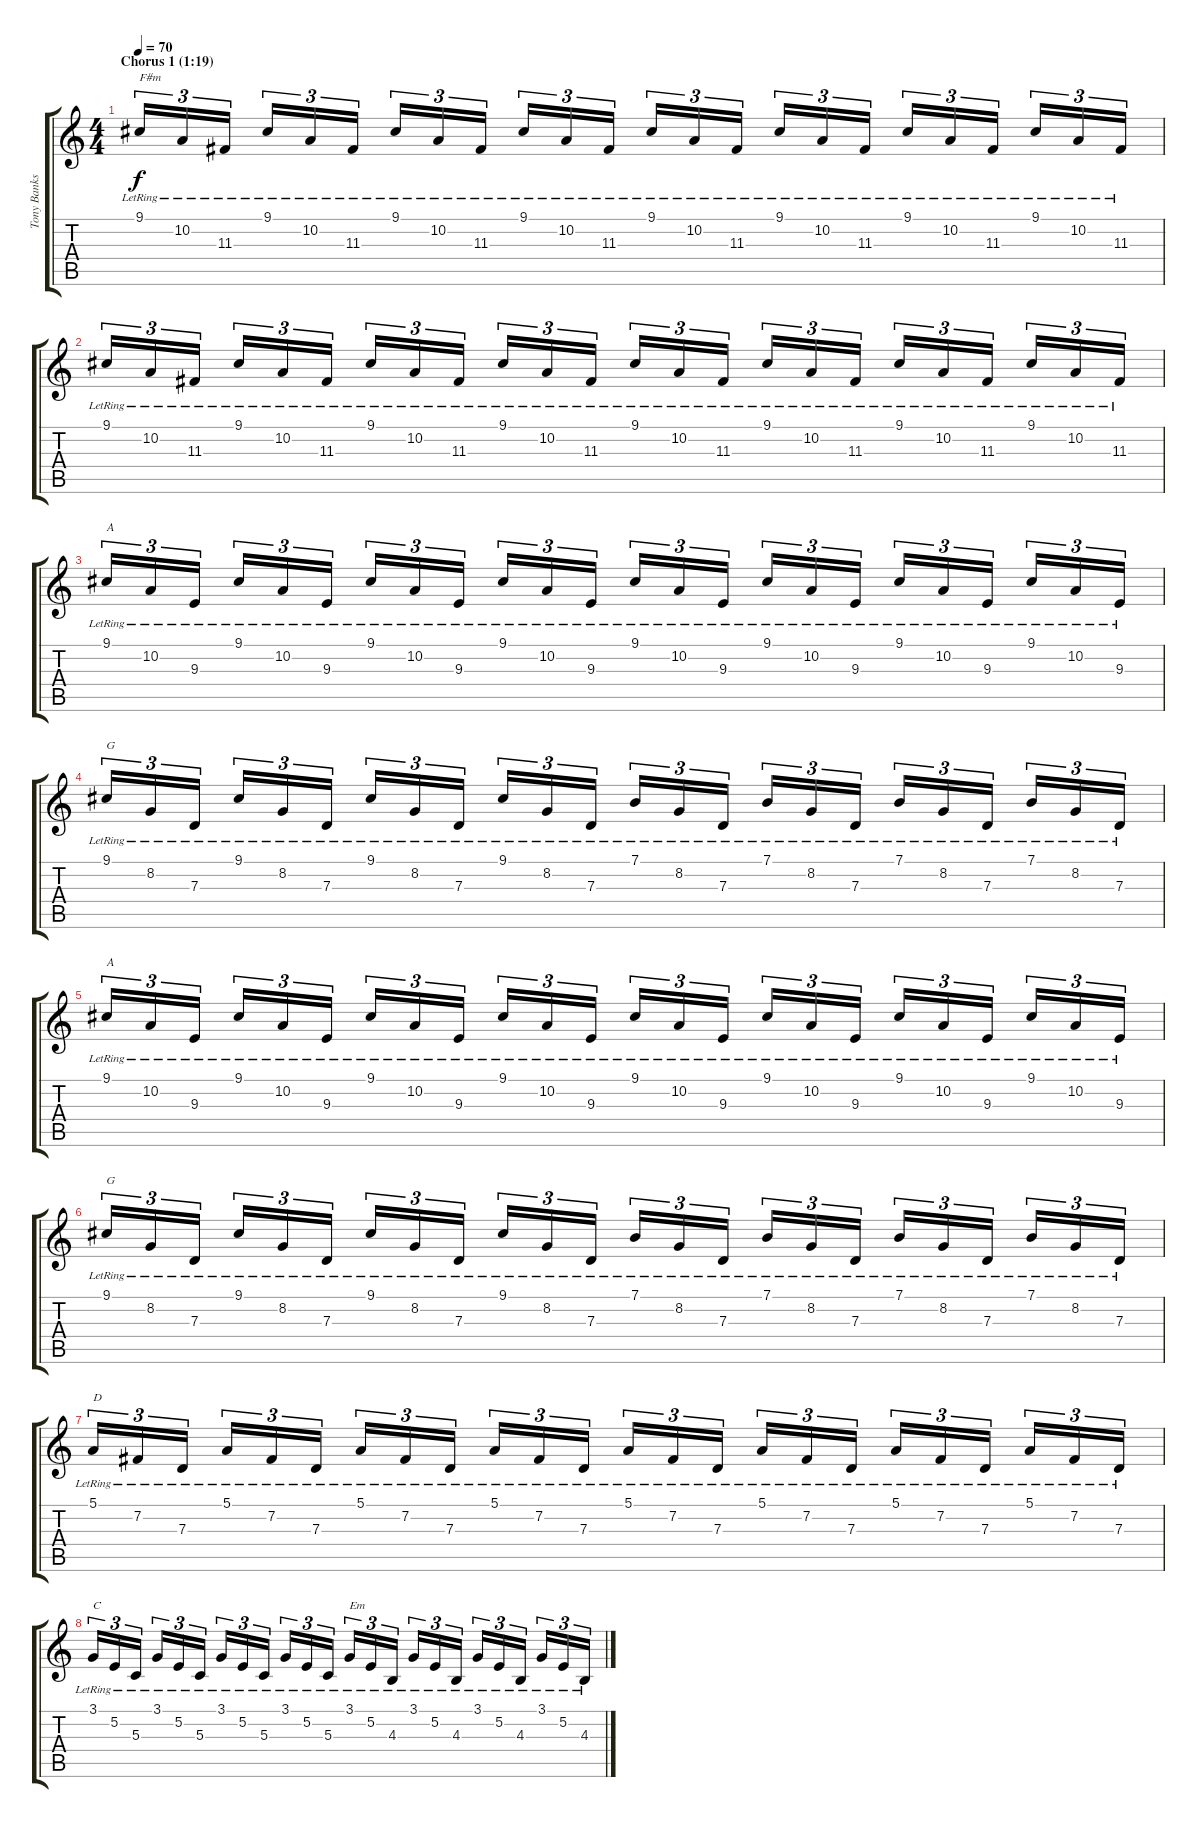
\track ("Tony Banks (keyboard)" "Tony Banks") {instrument electricpiano2}
\staff {score tabs}
\tuning (E4 B3 G3 D3 A2 E2) {hide}
\ts (4 4)
\section ("" "Chorus 1 (1:19)")
\tempo 70
\clef g2
\ks c
9.1{lr}.16{tu (3 2) txt "F#m" dy f} 10.2{lr}.16{tu (3 2)} 11.3{lr}.16{tu (3 2) beam splitsecondary} 9.1{lr}.16{tu (3 2)} 10.2{lr}.16{tu (3 2)} 11.3{lr}.16{tu (3 2)} 9.1{lr}.16{tu (3 2)} 10.2{lr}.16{tu (3 2)} 11.3{lr}.16{tu (3 2) beam splitsecondary} 9.1{lr}.16{tu (3 2)} 10.2{lr}.16{tu (3 2)} 11.3{lr}.16{tu (3 2)} 9.1{lr}.16{tu (3 2)} 10.2{lr}.16{tu (3 2)} 11.3{lr}.16{tu (3 2) beam splitsecondary} 9.1{lr}.16{tu (3 2)} 10.2{lr}.16{tu (3 2)} 11.3{lr}.16{tu (3 2)} 9.1{lr}.16{tu (3 2)} 10.2{lr}.16{tu (3 2)} 11.3{lr}.16{tu (3 2) beam splitsecondary} 9.1{lr}.16{tu (3 2)} 10.2{lr}.16{tu (3 2)} 11.3{lr}.16{tu (3 2)} |
9.1{lr}.16{tu (3 2)} 10.2{lr}.16{tu (3 2)} 11.3{lr}.16{tu (3 2) beam splitsecondary} 9.1{lr}.16{tu (3 2)} 10.2{lr}.16{tu (3 2)} 11.3{lr}.16{tu (3 2)} 9.1{lr}.16{tu (3 2)} 10.2{lr}.16{tu (3 2)} 11.3{lr}.16{tu (3 2) beam splitsecondary} 9.1{lr}.16{tu (3 2)} 10.2{lr}.16{tu (3 2)} 11.3{lr}.16{tu (3 2)} 9.1{lr}.16{tu (3 2)} 10.2{lr}.16{tu (3 2)} 11.3{lr}.16{tu (3 2) beam splitsecondary} 9.1{lr}.16{tu (3 2)} 10.2{lr}.16{tu (3 2)} 11.3{lr}.16{tu (3 2)} 9.1{lr}.16{tu (3 2)} 10.2{lr}.16{tu (3 2)} 11.3{lr}.16{tu (3 2) beam splitsecondary} 9.1{lr}.16{tu (3 2)} 10.2{lr}.16{tu (3 2)} 11.3{lr}.16{tu (3 2)} |
9.1{lr}.16{tu (3 2) txt "A"} 10.2{lr}.16{tu (3 2)} 9.3{lr}.16{tu (3 2) beam splitsecondary} 9.1{lr}.16{tu (3 2)} 10.2{lr}.16{tu (3 2)} 9.3{lr}.16{tu (3 2)} 9.1{lr}.16{tu (3 2)} 10.2{lr}.16{tu (3 2)} 9.3{lr}.16{tu (3 2) beam splitsecondary} 9.1{lr}.16{tu (3 2)} 10.2{lr}.16{tu (3 2)} 9.3{lr}.16{tu (3 2)} 9.1{lr}.16{tu (3 2)} 10.2{lr}.16{tu (3 2)} 9.3{lr}.16{tu (3 2) beam splitsecondary} 9.1{lr}.16{tu (3 2)} 10.2{lr}.16{tu (3 2)} 9.3{lr}.16{tu (3 2)} 9.1{lr}.16{tu (3 2)} 10.2{lr}.16{tu (3 2)} 9.3{lr}.16{tu (3 2) beam splitsecondary} 9.1{lr}.16{tu (3 2)} 10.2{lr}.16{tu (3 2)} 9.3{lr}.16{tu (3 2)} |
9.1{lr}.16{tu (3 2) txt "G"} 8.2{lr}.16{tu (3 2)} 7.3{lr}.16{tu (3 2) beam splitsecondary} 9.1{lr}.16{tu (3 2)} 8.2{lr}.16{tu (3 2)} 7.3{lr}.16{tu (3 2)} 9.1{lr}.16{tu (3 2)} 8.2{lr}.16{tu (3 2)} 7.3{lr}.16{tu (3 2) beam splitsecondary} 9.1{lr}.16{tu (3 2)} 8.2{lr}.16{tu (3 2)} 7.3{lr}.16{tu (3 2)} 7.1{lr}.16{tu (3 2)} 8.2{lr}.16{tu (3 2)} 7.3{lr}.16{tu (3 2) beam splitsecondary} 7.1{lr}.16{tu (3 2)} 8.2{lr}.16{tu (3 2)} 7.3{lr}.16{tu (3 2)} 7.1{lr}.16{tu (3 2)} 8.2{lr}.16{tu (3 2)} 7.3{lr}.16{tu (3 2) beam splitsecondary} 7.1{lr}.16{tu (3 2)} 8.2{lr}.16{tu (3 2)} 7.3{lr}.16{tu (3 2)} |
9.1{lr}.16{tu (3 2) txt "A"} 10.2{lr}.16{tu (3 2)} 9.3{lr}.16{tu (3 2) beam splitsecondary} 9.1{lr}.16{tu (3 2)} 10.2{lr}.16{tu (3 2)} 9.3{lr}.16{tu (3 2)} 9.1{lr}.16{tu (3 2)} 10.2{lr}.16{tu (3 2)} 9.3{lr}.16{tu (3 2) beam splitsecondary} 9.1{lr}.16{tu (3 2)} 10.2{lr}.16{tu (3 2)} 9.3{lr}.16{tu (3 2)} 9.1{lr}.16{tu (3 2)} 10.2{lr}.16{tu (3 2)} 9.3{lr}.16{tu (3 2) beam splitsecondary} 9.1{lr}.16{tu (3 2)} 10.2{lr}.16{tu (3 2)} 9.3{lr}.16{tu (3 2)} 9.1{lr}.16{tu (3 2)} 10.2{lr}.16{tu (3 2)} 9.3{lr}.16{tu (3 2) beam splitsecondary} 9.1{lr}.16{tu (3 2)} 10.2{lr}.16{tu (3 2)} 9.3{lr}.16{tu (3 2)} |
9.1{lr}.16{tu (3 2) txt "G"} 8.2{lr}.16{tu (3 2)} 7.3{lr}.16{tu (3 2) beam splitsecondary} 9.1{lr}.16{tu (3 2)} 8.2{lr}.16{tu (3 2)} 7.3{lr}.16{tu (3 2)} 9.1{lr}.16{tu (3 2)} 8.2{lr}.16{tu (3 2)} 7.3{lr}.16{tu (3 2) beam splitsecondary} 9.1{lr}.16{tu (3 2)} 8.2{lr}.16{tu (3 2)} 7.3{lr}.16{tu (3 2)} 7.1{lr}.16{tu (3 2)} 8.2{lr}.16{tu (3 2)} 7.3{lr}.16{tu (3 2) beam splitsecondary} 7.1{lr}.16{tu (3 2)} 8.2{lr}.16{tu (3 2)} 7.3{lr}.16{tu (3 2)} 7.1{lr}.16{tu (3 2)} 8.2{lr}.16{tu (3 2)} 7.3{lr}.16{tu (3 2) beam splitsecondary} 7.1{lr}.16{tu (3 2)} 8.2{lr}.16{tu (3 2)} 7.3{lr}.16{tu (3 2)} |
5.1{lr}.16{tu (3 2) txt "D"} 7.2{lr}.16{tu (3 2)} 7.3{lr}.16{tu (3 2) beam splitsecondary} 5.1{lr}.16{tu (3 2)} 7.2{lr}.16{tu (3 2)} 7.3{lr}.16{tu (3 2)} 5.1{lr}.16{tu (3 2)} 7.2{lr}.16{tu (3 2)} 7.3{lr}.16{tu (3 2) beam splitsecondary} 5.1{lr}.16{tu (3 2)} 7.2{lr}.16{tu (3 2)} 7.3{lr}.16{tu (3 2)} 5.1{lr}.16{tu (3 2)} 7.2{lr}.16{tu (3 2)} 7.3{lr}.16{tu (3 2) beam splitsecondary} 5.1{lr}.16{tu (3 2)} 7.2{lr}.16{tu (3 2)} 7.3{lr}.16{tu (3 2)} 5.1{lr}.16{tu (3 2)} 7.2{lr}.16{tu (3 2)} 7.3{lr}.16{tu (3 2) beam splitsecondary} 5.1{lr}.16{tu (3 2)} 7.2{lr}.16{tu (3 2)} 7.3{lr}.16{tu (3 2)} |
3.1{lr}.16{tu (3 2) txt "C"} 5.2{lr}.16{tu (3 2)} 5.3{lr}.16{tu (3 2) beam splitsecondary} 3.1{lr}.16{tu (3 2)} 5.2{lr}.16{tu (3 2)} 5.3{lr}.16{tu (3 2)} 3.1{lr}.16{tu (3 2)} 5.2{lr}.16{tu (3 2)} 5.3{lr}.16{tu (3 2) beam splitsecondary} 3.1{lr}.16{tu (3 2)} 5.2{lr}.16{tu (3 2)} 5.3{lr}.16{tu (3 2)} 3.1{lr}.16{tu (3 2) txt "Em"} 5.2{lr}.16{tu (3 2)} 4.3{lr}.16{tu (3 2) beam splitsecondary} 3.1{lr}.16{tu (3 2)} 5.2{lr}.16{tu (3 2)} 4.3{lr}.16{tu (3 2)} 3.1{lr}.16{tu (3 2)} 5.2{lr}.16{tu (3 2)} 4.3{lr}.16{tu (3 2) beam splitsecondary} 3.1{lr}.16{tu (3 2)} 5.2{lr}.16{tu (3 2)} 4.3{lr}.16{tu (3 2)}
